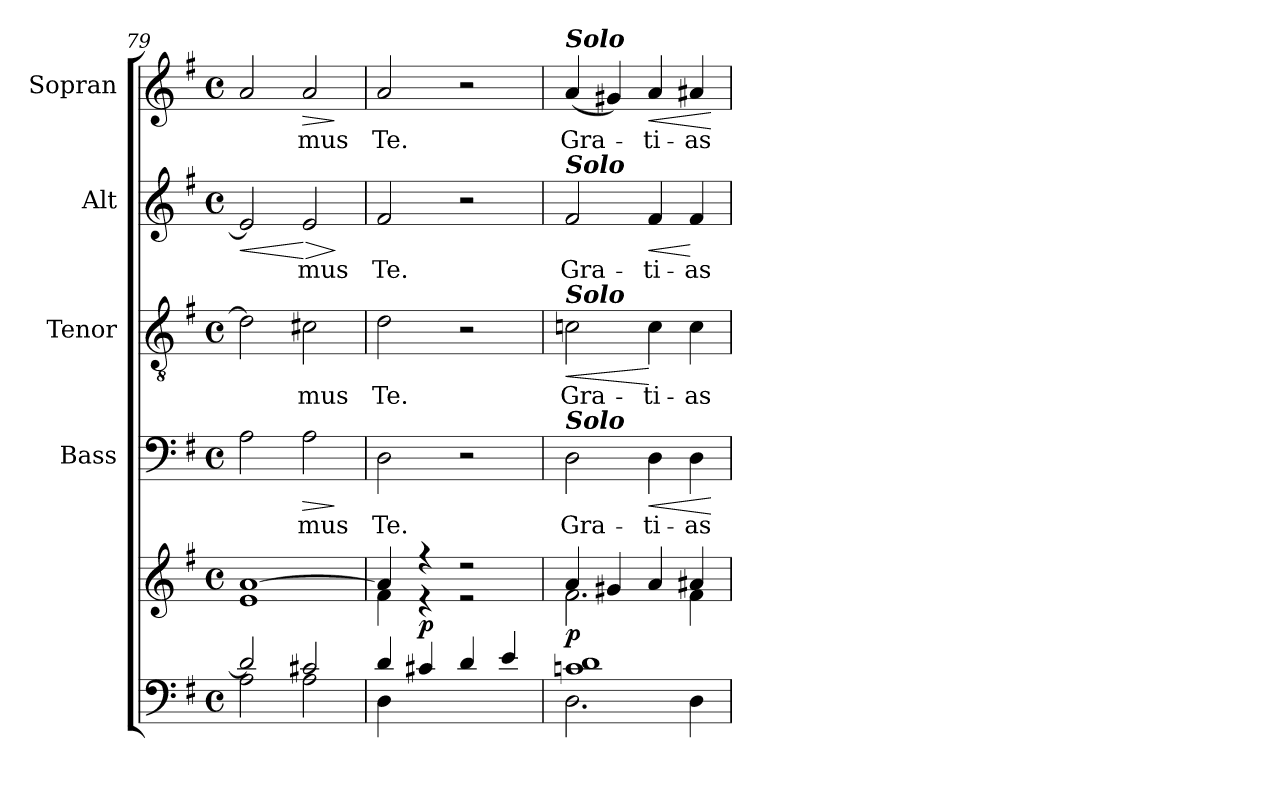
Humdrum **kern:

**kern	**kern	**dynam	**kern	**text	**dynam	**kern	**text	**dynam	**kern	**text	**dynam	**kern	**text	**dynam
*part5	*part5	*part5	*part4	*part4	*part4	*part3	*part3	*part3	*part2	*part2	*part2	*part1	*part1	*part1
*staff6	*staff5	*staff5/6	*staff4	*staff4	*staff4	*staff3	*staff3	*staff3	*staff2	*staff2	*staff2	*staff1	*staff1	*staff1
*	*	*	*I"Bass	*	*	*I"Tenor	*	*	*I"Alt	*	*	*I"Sopran	*	*
*	*	*	*I'B.	*	*	*I'T.	*	*	*I'A.	*	*	*I'S.	*	*
*clefF4	*clefG2	*	*clefF4	*	*	*clefGv2	*	*	*clefG2	*	*	*clefG2	*	*
*k[f#]	*k[f#]	*	*k[f#]	*	*	*k[f#]	*	*	*k[f#]	*	*	*k[f#]	*	*
*G:	*G:	*	*G:	*	*	*G:	*	*	*G:	*	*	*G:	*	*
*M4/4	*M4/4	*	*M4/4	*	*	*M4/4	*	*	*M4/4	*	*	*M4/4	*	*
*met(c)	*met(c)	*	*met(c)	*	*	*met(c)	*	*	*met(c)	*	*	*met(c)	*	*
=79	=79	=79	=79	=79	=79	=79	=79	=79	=79	=79	=79	=79	=79	=79
*^	*^	*	*	*	*	*	*	*	*	*	*	*	*	*
!	!	!	!	!	!	!	!	!	!	!	!	!	!LO:HP:b	!	!	!
2d/]	2A\	[>1a	1e	.	2A\	.	.	2d\]	.	.	2e/]	.	<	2a/	.	.
!	!	!	!	!	!	!LO:LY:b	!LO:HP:b	!	!LO:LY:b	!	!	!LO:LY:b	!LO:HP:n=1:b	!	!LO:LY:b	!LO:HP:b
2c#X/	2A\	.	.	.	2A\	-mus	>	2c#X\	-mus	.	2e/	-mus	[ >	2a/	-mus	>
*v	*v	*	*	*	*	*	*	*	*	*	*	*	*	*	*	*
*	*v	*v	*	*	*	*	*	*	*	*	*	*	*	*	*
.	.	.	.	.	]	.	.	.	.	.	]	.	.	]
=80	=80	=80	=80	=80	=80	=80	=80	=80	=80	=80	=80	=80	=80	=80
*^	*^	*	*	*	*	*	*	*	*	*	*	*	*	*
!	!	!	!	!	!	!LO:LY:b	!	!	!LO:LY:b	!	!	!LO:LY:b	!	!	!LO:LY:b	!
4d/	4D\	4a/]	4f#\	.	2D\	Te.	.	2d\	Te.	.	2f#/	Te.	.	2a/	Te.	.
!	!	!	!	!LO:DY:a=2	!	!	!	!	!	!	!	!	!	!	!	!
4c#X/	2.ryy	4r	4r	p	.	.	.	.	.	.	.	.	.	.	.	.
4d/	.	2r	2r	.	2r	.	.	2r	.	.	2r	.	.	2r	.	.
4e/	.	.	.	.	.	.	.	.	.	.	.	.	.	.	.	.
=81	=81	=81	=81	=81	=81	=81	=81	=81	=81	=81	=81	=81	=81	=81	=81	=81
!	!	!	!	!	!	!	!	!	!	!	!	!	!	!LO:TX:a:Bi:t=Solo	!	!
!	!	!	!	!	!	!	!	!	!	!	!LO:TX:a:Bi:t=Solo	!	!	!	!	!
!	!	!	!	!	!	!	!	!LO:TX:a:Bi:t=Solo	!	!	!	!	!	!	!	!
!	!	!	!	!	!LO:TX:a:Bi:t=Solo	!	!	!	!	!	!	!	!	!	!	!
!	!	!	!	!LO:DY:b	!	!LO:LY:b	!	!	!LO:LY:b	!LO:HP:b	!	!LO:LY:b	!	!	!LO:LY:b	!
1cn 1d	2.D\	4a/	2.f#\	p	2D\	Gra-	.	2cn\	Gra-	<	2f#/	Gra-	.	(<4a/	Gra-	.
.	.	4g#X/	.	.	.	.	.	.	.	.	.	.	.	4g#X/)	.	.
!	!	!	!	!	!	!LO:LY:b	!LO:HP:b	!	!LO:LY:b	!	!	!LO:LY:b	!LO:HP:b	!	!LO:LY:b	!LO:HP:b
.	.	4a/	.	.	4D\	-ti-	<	4c\	-ti-	[	4f#/	-ti-	<	4a/	-ti-	<
!	!	!	!	!	!	!LO:LY:b	!	!	!LO:LY:b	!	!	!LO:LY:b	!	!	!LO:LY:b	!
.	4D\	4a#X/	4f#\	.	4D\	-as	.	4c\	-as	.	4f#/	-as	[	4a#X/	-as	.
*v	*v	*	*	*	*	*	*	*	*	*	*	*	*	*	*	*
*	*v	*v	*	*	*	*	*	*	*	*	*	*	*	*	*
.	.	.	.	.	[	.	.	.	.	.	.	.	.	[
=	=	=	=	=	=	=	=	=	=	=	=	=	=	=
*-	*-	*-	*-	*-	*-	*-	*-	*-	*-	*-	*-	*-	*-	*-
